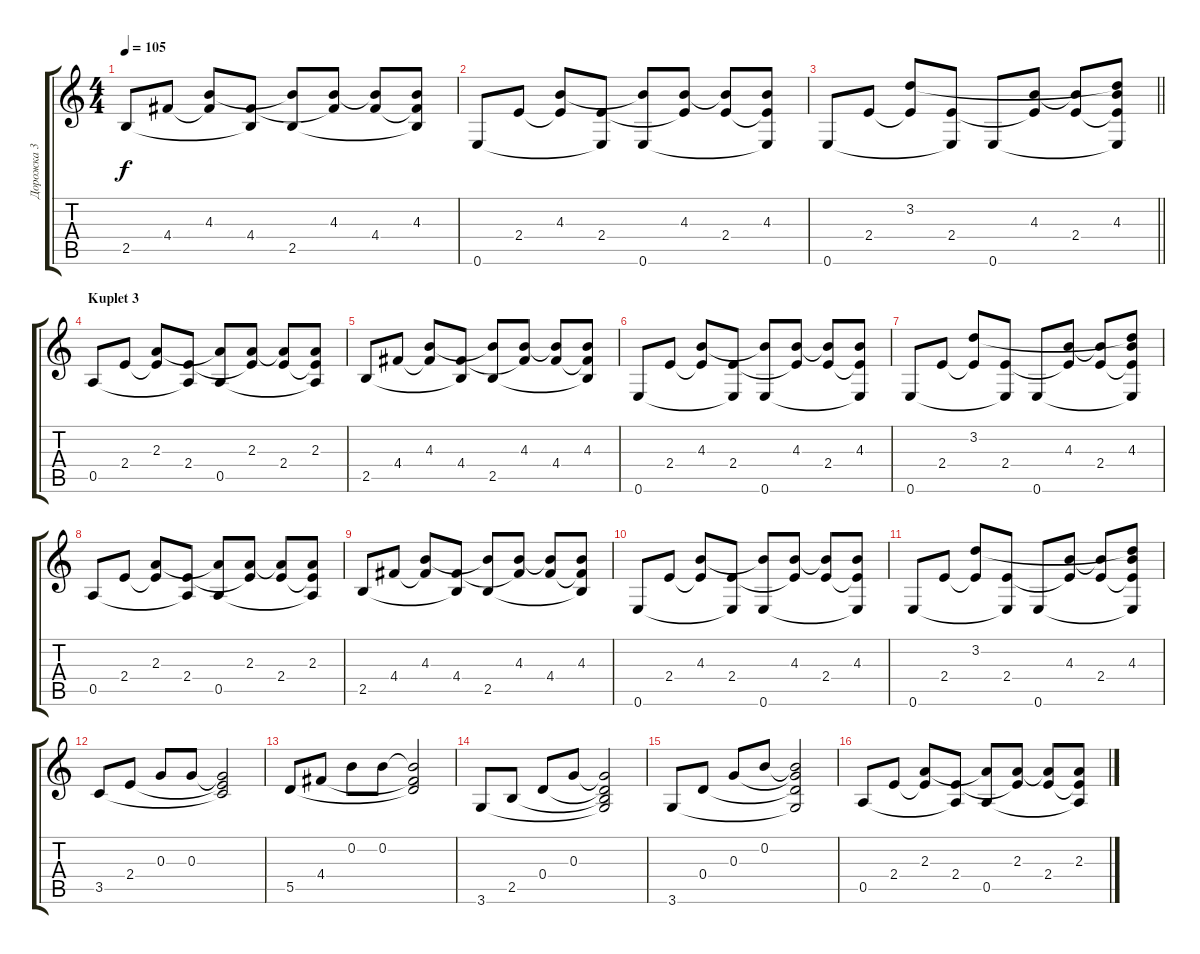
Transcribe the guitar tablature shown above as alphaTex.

\track ("Дорожка 3" "Дорожка 3") {instrument acousticguitarsteel}
\staff {score tabs}
\tuning (E4 B3 G3 D3 A2 E2) {hide}
\ts (4 4)
\tempo 105
\clef g2
\ks c
2.5.8{dy f} 4.4.8 (4.3 4.4{t}).8 (4.4 2.5{t}).8 (4.3{t} 2.5).8 (4.3 4.4{t}).8 (4.3{t} 4.4).8 (4.3 4.4{t} 2.5{t}).8 |
0.6.8 2.4.8 (4.3 2.4{t}).8 (2.4 0.6{t}).8 (4.3{t} 0.6).8 (4.3 2.4{t}).8 (4.3{t} 2.4).8 (4.3 2.4{t} 0.6{t}).8 |
\barLineRight lightlight
0.6.8 2.4.8 (3.2 2.4{t}).8 (2.4 0.6{t}).8 0.6.8 (4.3 2.4{t}).8 (4.3{t} 2.4).8 (3.2{t} 4.3 2.4{t} 0.6{t}).8 |
\section ("" "Kuplet 3")
0.5.8 2.4.8 (2.3 2.4{t}).8 (2.4 0.5{t}).8 (2.3{t} 0.5).8 (2.3 2.4{t}).8 (2.3{t} 2.4).8 (2.3 2.4{t} 0.5{t}).8 |
2.5.8 4.4.8 (4.3 4.4{t}).8 (4.4 2.5{t}).8 (4.3{t} 2.5).8 (4.3 4.4{t}).8 (4.3{t} 4.4).8 (4.3 4.4{t} 2.5{t}).8 |
0.6.8 2.4.8 (4.3 2.4{t}).8 (2.4 0.6{t}).8 (4.3{t} 0.6).8 (4.3 2.4{t}).8 (4.3{t} 2.4).8 (4.3 2.4{t} 0.6{t}).8 |
0.6.8 2.4.8 (3.2 2.4{t}).8 (2.4 0.6{t}).8 0.6.8 (4.3 2.4{t}).8 (4.3{t} 2.4).8 (3.2{t} 4.3 2.4{t} 0.6{t}).8 |
0.5.8 2.4.8 (2.3 2.4{t}).8 (2.4 0.5{t}).8 (2.3{t} 0.5).8 (2.3 2.4{t}).8 (2.3{t} 2.4).8 (2.3 2.4{t} 0.5{t}).8 |
2.5.8 4.4.8 (4.3 4.4{t}).8 (4.4 2.5{t}).8 (4.3{t} 2.5).8 (4.3 4.4{t}).8 (4.3{t} 4.4).8 (4.3 4.4{t} 2.5{t}).8 |
0.6.8 2.4.8 (4.3 2.4{t}).8 (2.4 0.6{t}).8 (4.3{t} 0.6).8 (4.3 2.4{t}).8 (4.3{t} 2.4).8 (4.3 2.4{t} 0.6{t}).8 |
0.6.8 2.4.8 (3.2 2.4{t}).8 (2.4 0.6{t}).8 0.6.8 (4.3 2.4{t}).8 (4.3{t} 2.4).8 (3.2{t} 4.3 2.4{t} 0.6{t}).8 |
3.5.8 2.4.8 0.3.8 0.3.8 (0.3{t} 2.4{t} 3.5{t}).2 |
5.5.8 4.4.8 0.2.8 0.2.8 (0.2{t} 4.4{t} 5.5{t}).2 |
3.6.8 2.5.8 0.4.8 0.3.8 (0.3{t} 0.4{t} 2.5{t} 3.6{t}).2 |
3.6.8 0.4.8 0.3.8 0.2.8 (0.2{t} 0.3{t} 0.4{t} 3.6{t}).2 |
0.5.8 2.4.8 (2.3 2.4{t}).8 (2.4 0.5{t}).8 (2.3{t} 0.5).8 (2.3 2.4{t}).8 (2.3{t} 2.4).8 (2.3 2.4{t} 0.5{t}).8
